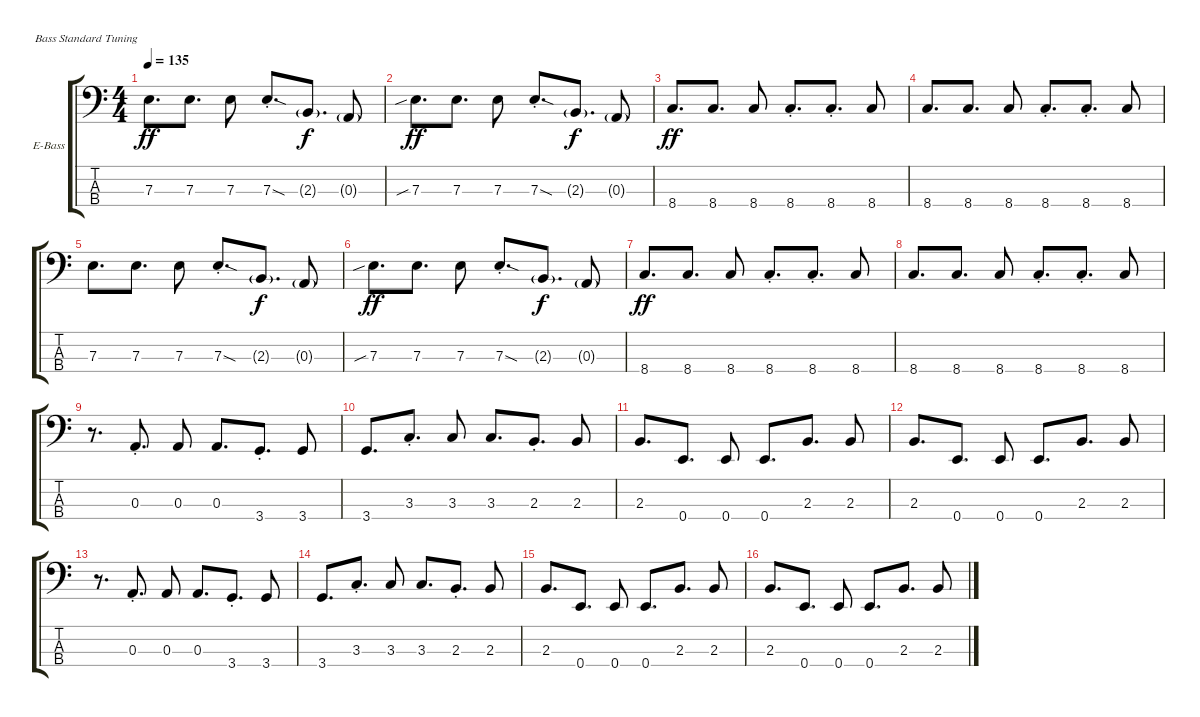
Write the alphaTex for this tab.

\defaultSystemsLayout 4
\bracketExtendMode groupsimilarinstruments
\firstSystemTrackNameOrientation horizontal
\otherSystemsTrackNameOrientation horizontal
\track ("Nick O’Malley" "E-Bass") {instrument electricbassfinger}
\staff {score tabs}
\tuning (G2 D2 A1 E1)
\ts (4 4)
\tempo 135
\clef f4
\ks c
7.3.8{d dy ff} 7.3.8{d} 7.3.8 7.3{sod st}.8{d} 2.3{g}.8{d dy f} 0.3{g}.8 |
7.3{sib}.8{d dy ff} 7.3.8{d} 7.3.8 7.3{sod st}.8{d} 2.3{g}.8{d dy f} 0.3{g}.8 |
8.4.8{d dy ff} 8.4.8{d} 8.4.8 8.4{st}.8{d} 8.4{st}.8{d} 8.4.8 |
8.4.8{d} 8.4.8{d} 8.4.8 8.4{st}.8{d} 8.4{st}.8{d} 8.4.8 |
7.3.8{d} 7.3.8{d} 7.3.8 7.3{sod st}.8{d} 2.3{g}.8{d dy f} 0.3{g}.8 |
7.3{sib}.8{d dy ff} 7.3.8{d} 7.3.8 7.3{sod st}.8{d} 2.3{g}.8{d dy f} 0.3{g}.8 |
8.4.8{d dy ff} 8.4.8{d} 8.4.8 8.4{st}.8{d} 8.4{st}.8{d} 8.4.8 |
8.4.8{d} 8.4.8{d} 8.4.8 8.4{st}.8{d} 8.4{st}.8{d} 8.4.8 |
r.8{d} 0.3{st}.8{d} 0.3.8 0.3.8{d} 3.4{st}.8{d} 3.4.8 |
3.4.8{d} 3.3{st}.8{d} 3.3.8 3.3.8{d} 2.3{st}.8{d} 2.3.8 |
2.3.8{d} 0.4.8{d} 0.4.8 0.4.8{d} 2.3.8{d} 2.3.8 |
2.3.8{d} 0.4.8{d} 0.4.8 0.4.8{d} 2.3.8{d} 2.3.8 |
r.8{d} 0.3{st}.8{d} 0.3.8 0.3.8{d} 3.4{st}.8{d} 3.4.8 |
3.4.8{d} 3.3{st}.8{d} 3.3.8 3.3.8{d} 2.3{st}.8{d} 2.3.8 |
2.3.8{d} 0.4.8{d} 0.4.8 0.4.8{d} 2.3.8{d} 2.3.8 |
2.3.8{d} 0.4.8{d} 0.4.8 0.4.8{d} 2.3.8{d} 2.3.8
